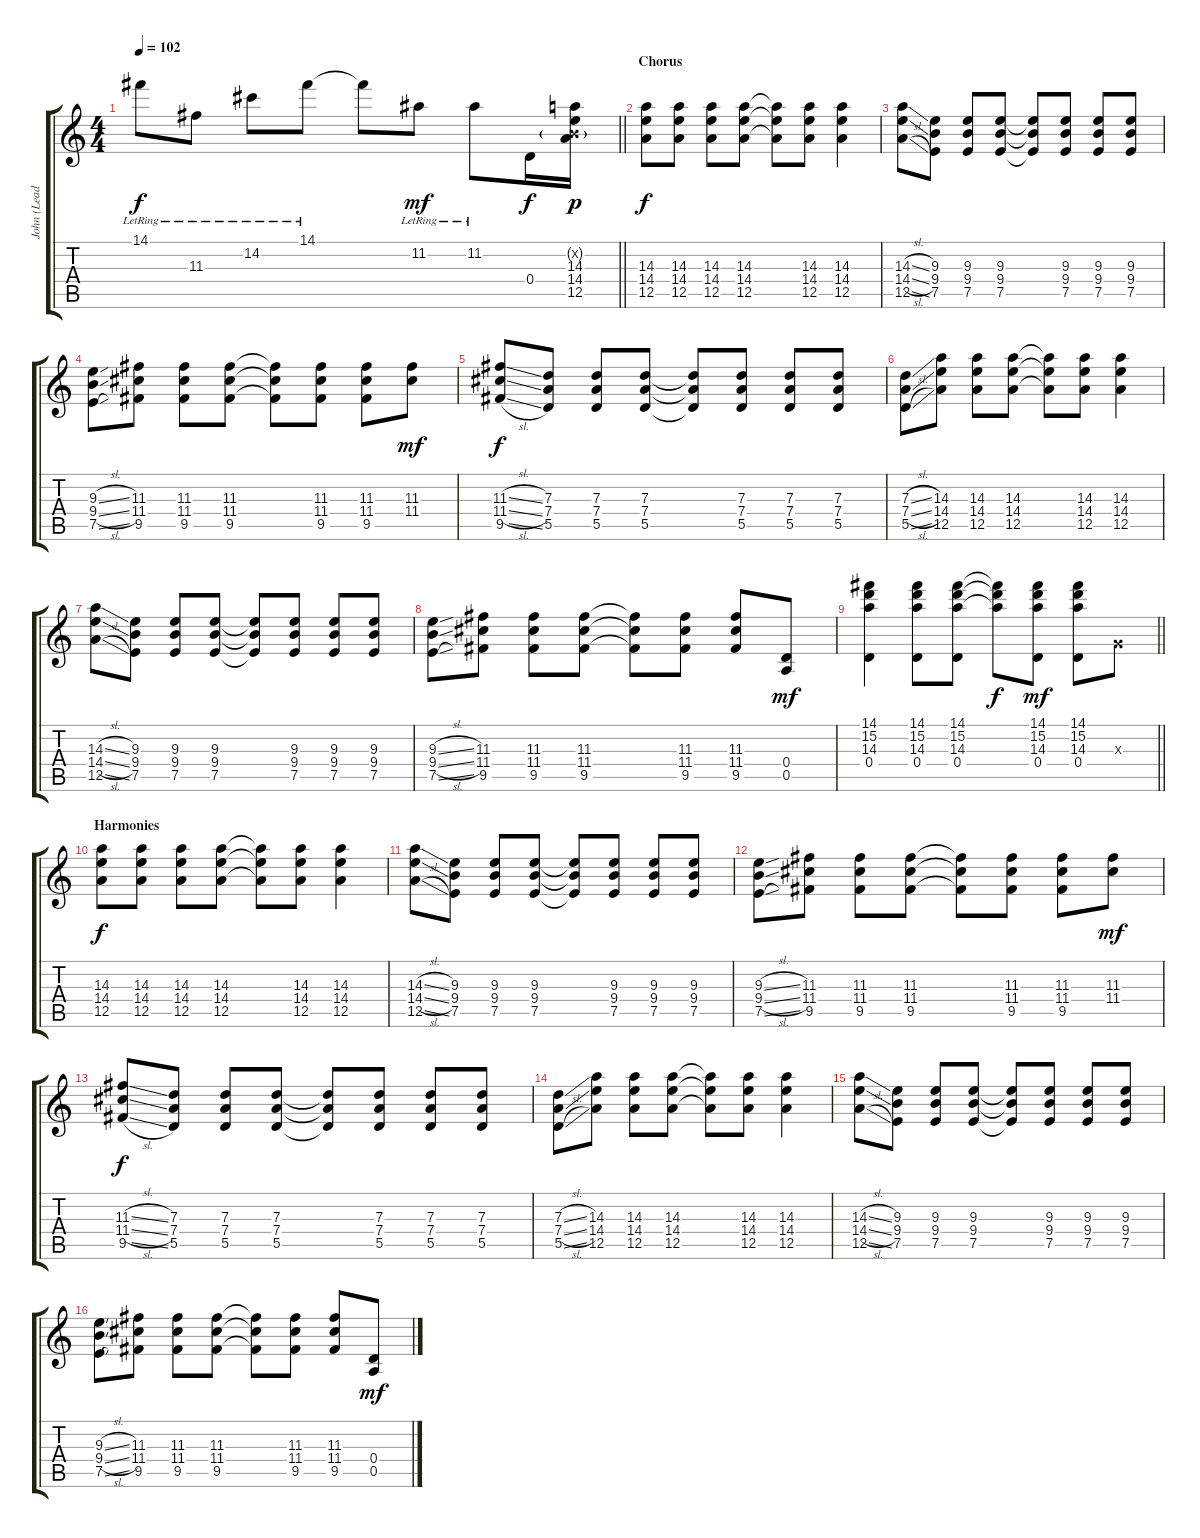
\track ("John (Lead)" "John (Lead") {instrument distortionguitar}
\staff {score tabs}
\tuning (E4 B3 G3 D3 A2 E2) {hide}
\ts (4 4)
\tempo 102
\clef g2
\barLineRight lightlight
\ks c
14.1{lr}.8{dy f} 11.3{lr}.8 14.2{lr}.8 14.1{lr}.8 14.1{t}.8 11.2{lr}.8{dy mf} 11.2{lr}.8 0.4.16{dy f} (0.2{g x} 14.3 14.4 12.5).16{dy p} |
\section ("" "Chorus")
(14.3 14.4 12.5).8{dy f} (14.3 14.4 12.5).8 (14.3 14.4 12.5).8 (14.3 14.4 12.5).8 (14.3{t} 14.4{t} 12.5{t}).8 (14.3 14.4 12.5).8 (14.3 14.4 12.5).4 |
(14.3{sl} 14.4{sl} 12.5{sl}).8 (9.3 9.4 7.5).8 (9.3 9.4 7.5).8 (9.3 9.4 7.5).8 (9.3{t} 9.4{t} 7.5{t}).8 (9.3 9.4 7.5).8 (9.3 9.4 7.5).8 (9.3 9.4 7.5).8 |
(9.3{sl} 9.4{sl} 7.5{sl}).8 (11.3 11.4 9.5).8 (11.3 11.4 9.5).8 (11.3 11.4 9.5).8 (11.3{t} 11.4{t} 9.5{t}).8 (11.3 11.4 9.5).8 (11.3 11.4 9.5).8 (11.3 11.4).8{dy mf} |
(11.3{sl} 11.4{sl} 9.5{sl}).8{dy f} (7.3 7.4 5.5).8 (7.3 7.4 5.5).8 (7.3 7.4 5.5).8 (7.3{t} 7.4{t} 5.5{t}).8 (7.3 7.4 5.5).8 (7.3 7.4 5.5).8 (7.3 7.4 5.5).8 |
(7.3{sl} 7.4{sl} 5.5{sl}).8 (14.3 14.4 12.5).8 (14.3 14.4 12.5).8 (14.3 14.4 12.5).8 (14.3{t} 14.4{t} 12.5{t}).8 (14.3 14.4 12.5).8 (14.3 14.4 12.5).4 |
(14.3{sl} 14.4{sl} 12.5{sl}).8 (9.3 9.4 7.5).8 (9.3 9.4 7.5).8 (9.3 9.4 7.5).8 (9.3{t} 9.4{t} 7.5{t}).8 (9.3 9.4 7.5).8 (9.3 9.4 7.5).8 (9.3 9.4 7.5).8 |
(9.3{sl} 9.4{sl} 7.5{sl}).8 (11.3 11.4 9.5).8 (11.3 11.4 9.5).8 (11.3 11.4 9.5).8 (11.3{t} 11.4{t} 9.5{t}).8 (11.3 11.4 9.5).8 (11.3 11.4 9.5).8 (0.4 0.5).8{dy mf} |
\barLineRight lightlight
(14.1 15.2 14.3 0.4).4 (14.1 15.2 14.3 0.4).8 (14.1 15.2 14.3 0.4).8 (14.1{t} 15.2{t} 14.3{t}).8{dy f} (14.1 15.2 14.3 0.4).8{dy mf} (14.1 15.2 14.3 0.4).8 0.3{x}.8 |
\section ("" "Harmonies")
(14.3 14.4 12.5).8{dy f} (14.3 14.4 12.5).8 (14.3 14.4 12.5).8 (14.3 14.4 12.5).8 (14.3{t} 14.4{t} 12.5{t}).8 (14.3 14.4 12.5).8 (14.3 14.4 12.5).4 |
(14.3{sl} 14.4{sl} 12.5{sl}).8 (9.3 9.4 7.5).8 (9.3 9.4 7.5).8 (9.3 9.4 7.5).8 (9.3{t} 9.4{t} 7.5{t}).8 (9.3 9.4 7.5).8 (9.3 9.4 7.5).8 (9.3 9.4 7.5).8 |
(9.3{sl} 9.4{sl} 7.5{sl}).8 (11.3 11.4 9.5).8 (11.3 11.4 9.5).8 (11.3 11.4 9.5).8 (11.3{t} 11.4{t} 9.5{t}).8 (11.3 11.4 9.5).8 (11.3 11.4 9.5).8 (11.3 11.4).8{dy mf} |
(11.3{sl} 11.4{sl} 9.5{sl}).8{dy f} (7.3 7.4 5.5).8 (7.3 7.4 5.5).8 (7.3 7.4 5.5).8 (7.3{t} 7.4{t} 5.5{t}).8 (7.3 7.4 5.5).8 (7.3 7.4 5.5).8 (7.3 7.4 5.5).8 |
(7.3{sl} 7.4{sl} 5.5{sl}).8 (14.3 14.4 12.5).8 (14.3 14.4 12.5).8 (14.3 14.4 12.5).8 (14.3{t} 14.4{t} 12.5{t}).8 (14.3 14.4 12.5).8 (14.3 14.4 12.5).4 |
(14.3{sl} 14.4{sl} 12.5{sl}).8 (9.3 9.4 7.5).8 (9.3 9.4 7.5).8 (9.3 9.4 7.5).8 (9.3{t} 9.4{t} 7.5{t}).8 (9.3 9.4 7.5).8 (9.3 9.4 7.5).8 (9.3 9.4 7.5).8 |
(9.3{sl} 9.4{sl} 7.5{sl}).8 (11.3 11.4 9.5).8 (11.3 11.4 9.5).8 (11.3 11.4 9.5).8 (11.3{t} 11.4{t} 9.5{t}).8 (11.3 11.4 9.5).8 (11.3 11.4 9.5).8 (0.4 0.5).8{dy mf}
